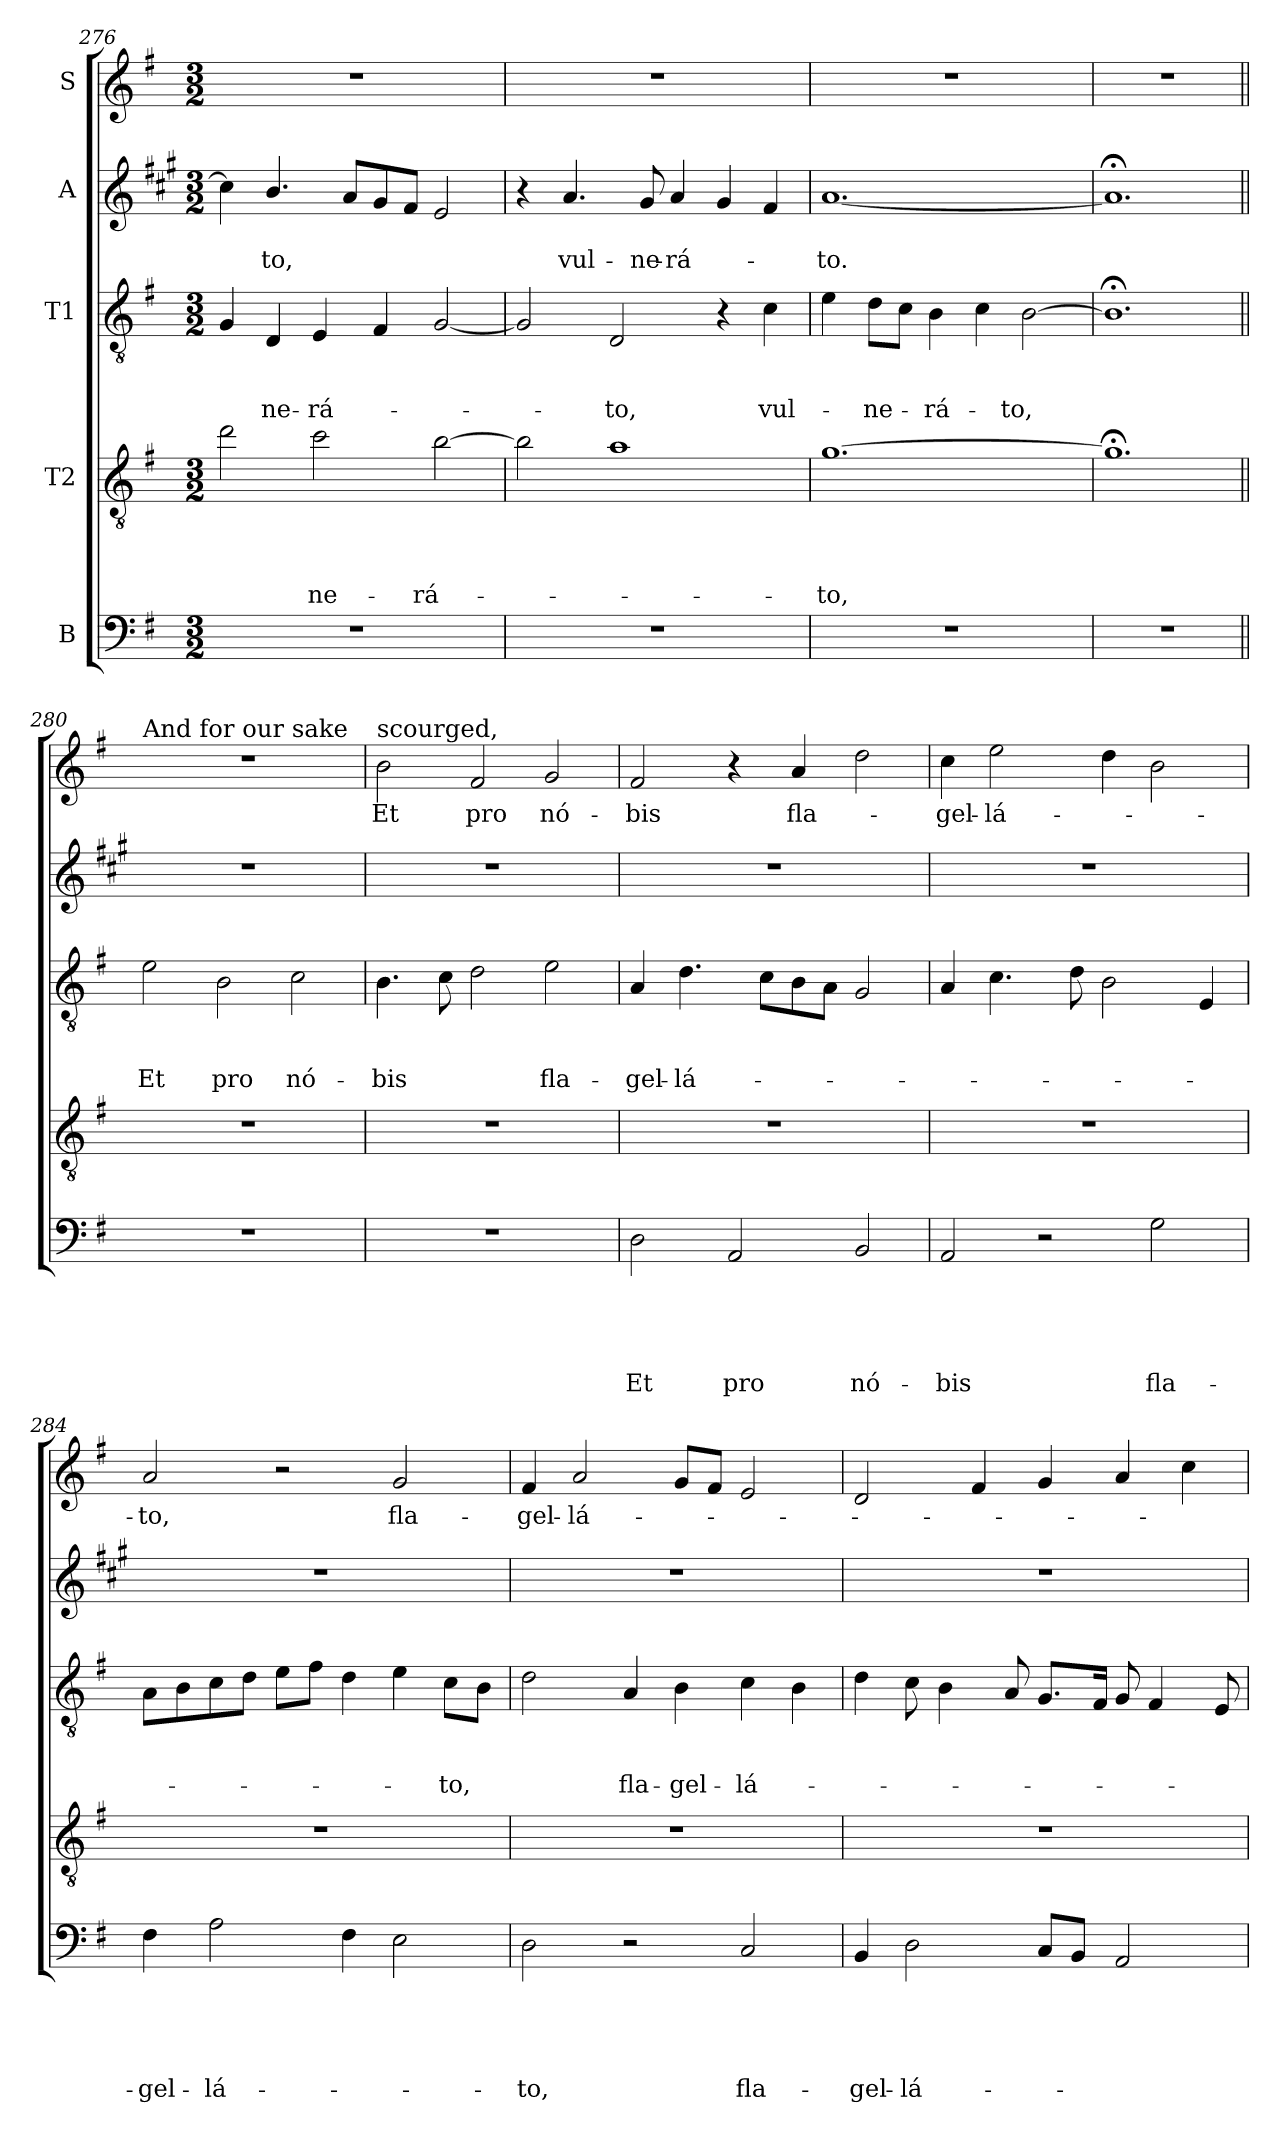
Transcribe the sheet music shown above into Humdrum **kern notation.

**kern	**text	**text	**text	**text	**text	**kern	**text	**text	**text	**text	**kern	**text	**text	**text	**kern	**text	**text	**kern	**text
*part5	*part5	*part5	*part5	*part5	*part5	*part4	*part4	*part4	*part4	*part4	*part3	*part3	*part3	*part3	*part2	*part2	*part2	*part1	*part1
*staff5	*staff5	*staff5	*staff5	*staff5	*staff5	*staff4	*staff4	*staff4	*staff4	*staff4	*staff3	*staff3	*staff3	*staff3	*staff2	*staff2	*staff2	*staff1	*staff1
*I"B	*	*	*	*	*	*I"T2	*	*	*	*	*I"T1	*	*	*	*I"A	*	*	*I"S	*
*clefF4	*	*	*	*	*	*clefGv2	*	*	*	*	*clefGv2	*	*	*	*clefG2	*	*	*clefG2	*
*	*	*	*	*	*	*ITrd8c14	*	*	*	*	*	*	*	*	*ITrd1c2	*	*	*	*
*k[f#]	*	*	*	*	*	*k[f#]	*	*	*	*	*k[f#]	*	*	*	*k[f#]	*	*	*k[f#]	*
*G:	*	*	*	*	*	*G:	*	*	*	*	*G:	*	*	*	*G:	*	*	*G:	*
*M3/2	*	*	*	*	*	*M3/2	*	*	*	*	*M3/2	*	*	*	*M3/2	*	*	*M3/2	*
=276	=276	=276	=276	=276	=276	=276	=276	=276	=276	=276	=276	=276	=276	=276	=276	=276	=276	=276	=276
1.r	.	.	.	.	.	2d\	.	.	.	.	4G/	.	.	.	4b\]	.	.	1.r	.
!	!	!	!	!	!	!	!	!	!	!	!	!	!	!LO:LY:b	!	!	!LO:LY:b	!	!
.	.	.	.	.	.	.	.	.	.	.	4D/	.	.	-ne-	4.a/	.	-to,	.	.
!	!	!	!	!	!	!	!	!	!	!LO:LY:b	!	!	!	!LO:LY:b	!	!	!	!	!
.	.	.	.	.	.	2c\	.	.	.	-ne-	4E/	.	.	-rá-	.	.	.	.	.
.	.	.	.	.	.	.	.	.	.	.	.	.	.	.	8g/L	.	.	.	.
.	.	.	.	.	.	.	.	.	.	.	4F#/	.	.	.	8f#/	.	.	.	.
.	.	.	.	.	.	.	.	.	.	.	.	.	.	.	8e/J	.	.	.	.
!	!	!	!	!	!	!	!	!	!	!LO:LY:b	!	!	!	!	!	!	!	!	!
.	.	.	.	.	.	[2B\	.	.	.	-rá-	[2G/	.	.	.	2d/	.	.	.	.
=277	=277	=277	=277	=277	=277	=277	=277	=277	=277	=277	=277	=277	=277	=277	=277	=277	=277	=277	=277
1.r	.	.	.	.	.	2B\]	.	.	.	.	2G/]	.	.	.	4r	.	.	1.r	.
!	!	!	!	!	!	!	!	!	!	!	!	!	!	!	!	!	!LO:LY:b	!	!
.	.	.	.	.	.	.	.	.	.	.	.	.	.	.	4.g/	.	vul-	.	.
!	!	!	!	!	!	!	!	!	!	!	!	!	!	!LO:LY:b	!	!	!	!	!
.	.	.	.	.	.	1A	.	.	.	.	2D/	.	.	-to,	.	.	.	.	.
!	!	!	!	!	!	!	!	!	!	!	!	!	!	!	!	!	!LO:LY:b	!	!
.	.	.	.	.	.	.	.	.	.	.	.	.	.	.	8f#/	.	-ne-	.	.
!	!	!	!	!	!	!	!	!	!	!	!	!	!	!	!	!	!LO:LY:b	!	!
.	.	.	.	.	.	.	.	.	.	.	.	.	.	.	4g/	.	-rá-	.	.
.	.	.	.	.	.	.	.	.	.	.	4r	.	.	.	4f#/	.	.	.	.
!	!	!	!	!	!	!	!	!	!	!	!	!	!	!LO:LY:b	!	!	!	!	!
.	.	.	.	.	.	.	.	.	.	.	4c\	.	.	vul-	4e/	.	.	.	.
=278	=278	=278	=278	=278	=278	=278	=278	=278	=278	=278	=278	=278	=278	=278	=278	=278	=278	=278	=278
!	!	!	!	!	!	!	!	!	!	!LO:LY:b	!	!	!	!	!	!	!LO:LY:b	!	!
1.r	.	.	.	.	.	[1.G	.	.	.	-to,	4e\	.	.	.	[1.g	.	-to.	1.r	.
!	!	!	!	!	!	!	!	!	!	!	!	!	!	!LO:LY:b	!	!	!	!	!
.	.	.	.	.	.	.	.	.	.	.	8d\L	.	.	-ne-	.	.	.	.	.
.	.	.	.	.	.	.	.	.	.	.	8c\J	.	.	.	.	.	.	.	.
!	!	!	!	!	!	!	!	!	!	!	!	!	!	!LO:LY:b	!	!	!	!	!
.	.	.	.	.	.	.	.	.	.	.	4B\	.	.	-rá-	.	.	.	.	.
.	.	.	.	.	.	.	.	.	.	.	4c\	.	.	.	.	.	.	.	.
!	!	!	!	!	!	!	!	!	!	!	!	!	!	!LO:LY:b	!	!	!	!	!
.	.	.	.	.	.	.	.	.	.	.	[2B\	.	.	-to,	.	.	.	.	.
!!LO:LB:g=z
=279	=279	=279	=279	=279	=279	=279	=279	=279	=279	=279	=279	=279	=279	=279	=279	=279	=279	=279	=279
1.r	.	.	.	.	.	1.G;]	.	.	.	.	1.B;<]	.	.	.	1.g;]	.	.	1.r	.
=280||	=280||	=280||	=280||	=280||	=280||	=280||	=280||	=280||	=280||	=280||	=280||	=280||	=280||	=280||	=280||	=280||	=280||	=280||	=280||
!	!	!	!	!	!	!	!	!	!	!	!	!	!	!	!	!	!	!LO:TX:a:t=And for our sake	!
!	!	!	!	!	!	!	!	!	!	!	!	!	!	!LO:LY:b	!	!	!	!	!
1.r	.	.	.	.	.	1.r	.	.	.	.	2e\	.	.	Et	1.r	.	.	1.r	.
!	!	!	!	!	!	!	!	!	!	!	!	!	!	!LO:LY:b	!	!	!	!	!
.	.	.	.	.	.	.	.	.	.	.	2B\	.	.	pro	.	.	.	.	.
!	!	!	!	!	!	!	!	!	!	!	!	!	!	!LO:LY:b	!	!	!	!	!
.	.	.	.	.	.	.	.	.	.	.	2c\	.	.	nó-	.	.	.	.	.
=281	=281	=281	=281	=281	=281	=281	=281	=281	=281	=281	=281	=281	=281	=281	=281	=281	=281	=281	=281
!	!	!	!	!	!	!	!	!	!	!	!	!	!	!	!	!	!	!LO:TX:a:t=scourged,	!
!	!	!	!	!	!	!	!	!	!	!	!	!	!	!LO:LY:b	!	!	!	!	!LO:LY:b
1.r	.	.	.	.	.	1.r	.	.	.	.	4.B\	.	.	-bis	1.r	.	.	2b\	Et
.	.	.	.	.	.	.	.	.	.	.	8c\	.	.	.	.	.	.	.	.
!	!	!	!	!	!	!	!	!	!	!	!	!	!	!	!	!	!	!	!LO:LY:b
.	.	.	.	.	.	.	.	.	.	.	2d\	.	.	.	.	.	.	2f#/	pro
!	!	!	!	!	!	!	!	!	!	!	!	!	!	!LO:LY:b	!	!	!	!	!LO:LY:b
.	.	.	.	.	.	.	.	.	.	.	2e\	.	.	fla-	.	.	.	2g/	nó-
=282	=282	=282	=282	=282	=282	=282	=282	=282	=282	=282	=282	=282	=282	=282	=282	=282	=282	=282	=282
!	!	!	!	!	!LO:LY:b	!	!	!	!	!	!	!	!	!LO:LY:b	!	!	!	!	!LO:LY:b
2D\	.	.	.	.	Et	1.r	.	.	.	.	4A/	.	.	-gel-	1.r	.	.	2f#/	-bis
!	!	!	!	!	!	!	!	!	!	!	!	!	!	!LO:LY:b	!	!	!	!	!
.	.	.	.	.	.	.	.	.	.	.	4.d\	.	.	-lá-	.	.	.	.	.
!	!	!	!	!	!LO:LY:b	!	!	!	!	!	!	!	!	!	!	!	!	!	!
2AA/	.	.	.	.	pro	.	.	.	.	.	.	.	.	.	.	.	.	4r	.
.	.	.	.	.	.	.	.	.	.	.	8c\L	.	.	.	.	.	.	.	.
!	!	!	!	!	!	!	!	!	!	!	!	!	!	!	!	!	!	!	!LO:LY:b
.	.	.	.	.	.	.	.	.	.	.	8B\	.	.	.	.	.	.	4a/	fla-
.	.	.	.	.	.	.	.	.	.	.	8A\J	.	.	.	.	.	.	.	.
!	!	!	!	!	!LO:LY:b	!	!	!	!	!	!	!	!	!	!	!	!	!	!
2BB/	.	.	.	.	nó-	.	.	.	.	.	2G/	.	.	.	.	.	.	2dd\	.
=283	=283	=283	=283	=283	=283	=283	=283	=283	=283	=283	=283	=283	=283	=283	=283	=283	=283	=283	=283
!	!	!	!	!	!LO:LY:b	!	!	!	!	!	!	!	!	!	!	!	!	!	!LO:LY:b
2AA/	.	.	.	.	-bis	1.r	.	.	.	.	4A/	.	.	.	1.r	.	.	4cc\	-gel-
!	!	!	!	!	!	!	!	!	!	!	!	!	!	!	!	!	!	!	!LO:LY:b
.	.	.	.	.	.	.	.	.	.	.	4.c\	.	.	.	.	.	.	2ee\	-lá-
2r	.	.	.	.	.	.	.	.	.	.	.	.	.	.	.	.	.	.	.
.	.	.	.	.	.	.	.	.	.	.	8d\	.	.	.	.	.	.	.	.
.	.	.	.	.	.	.	.	.	.	.	2B\	.	.	.	.	.	.	4dd\	.
!	!	!	!	!	!LO:LY:b	!	!	!	!	!	!	!	!	!	!	!	!	!	!
2G\	.	.	.	.	fla-	.	.	.	.	.	.	.	.	.	.	.	.	2b\	.
.	.	.	.	.	.	.	.	.	.	.	4E/	.	.	.	.	.	.	.	.
!!LO:PB:g=z
=284	=284	=284	=284	=284	=284	=284	=284	=284	=284	=284	=284	=284	=284	=284	=284	=284	=284	=284	=284
!	!	!	!	!	!LO:LY:b	!	!	!	!	!	!	!	!	!	!	!	!	!	!LO:LY:b
4F#\	.	.	.	.	-gel-	1.r	.	.	.	.	8A\L	.	.	.	1.r	.	.	2a/	-to,
.	.	.	.	.	.	.	.	.	.	.	8B\	.	.	.	.	.	.	.	.
!	!	!	!	!	!LO:LY:b	!	!	!	!	!	!	!	!	!	!	!	!	!	!
2A\	.	.	.	.	-lá-	.	.	.	.	.	8c\	.	.	.	.	.	.	.	.
.	.	.	.	.	.	.	.	.	.	.	8d\J	.	.	.	.	.	.	.	.
.	.	.	.	.	.	.	.	.	.	.	8e\L	.	.	.	.	.	.	2r	.
.	.	.	.	.	.	.	.	.	.	.	8f#\J	.	.	.	.	.	.	.	.
4F#\	.	.	.	.	.	.	.	.	.	.	4d\	.	.	.	.	.	.	.	.
!	!	!	!	!	!	!	!	!	!	!	!	!	!	!	!	!	!	!	!LO:LY:b
2E\	.	.	.	.	.	.	.	.	.	.	4e\	.	.	.	.	.	.	2g/	fla-
!	!	!	!	!	!	!	!	!	!	!	!	!	!	!LO:LY:b	!	!	!	!	!
.	.	.	.	.	.	.	.	.	.	.	8c\L	.	.	-to,	.	.	.	.	.
.	.	.	.	.	.	.	.	.	.	.	8B\J	.	.	.	.	.	.	.	.
=285	=285	=285	=285	=285	=285	=285	=285	=285	=285	=285	=285	=285	=285	=285	=285	=285	=285	=285	=285
!	!	!	!	!	!LO:LY:b	!	!	!	!	!	!	!	!	!	!	!	!	!	!LO:LY:b
2D\	.	.	.	.	-to,	1.r	.	.	.	.	2d\	.	.	.	1.r	.	.	4f#/	-gel-
!	!	!	!	!	!	!	!	!	!	!	!	!	!	!	!	!	!	!	!LO:LY:b
.	.	.	.	.	.	.	.	.	.	.	.	.	.	.	.	.	.	2a/	-lá-
!	!	!	!	!	!	!	!	!	!	!	!	!	!	!LO:LY:b	!	!	!	!	!
2r	.	.	.	.	.	.	.	.	.	.	4A/	.	.	fla-	.	.	.	.	.
!	!	!	!	!	!	!	!	!	!	!	!	!	!	!LO:LY:b	!	!	!	!	!
.	.	.	.	.	.	.	.	.	.	.	4B\	.	.	-gel-	.	.	.	8g/L	.
.	.	.	.	.	.	.	.	.	.	.	.	.	.	.	.	.	.	8f#/J	.
!	!	!	!	!	!LO:LY:b	!	!	!	!	!	!	!	!	!LO:LY:b	!	!	!	!	!
2C/	.	.	.	.	fla-	.	.	.	.	.	4c\	.	.	-lá-	.	.	.	2e/	.
.	.	.	.	.	.	.	.	.	.	.	4B\	.	.	.	.	.	.	.	.
=286	=286	=286	=286	=286	=286	=286	=286	=286	=286	=286	=286	=286	=286	=286	=286	=286	=286	=286	=286
!	!	!	!	!	!LO:LY:b	!	!	!	!	!	!	!	!	!	!	!	!	!	!
4BB/	.	.	.	.	-gel-	1.r	.	.	.	.	4d\	.	.	.	1.r	.	.	2d/	.
!	!	!	!	!	!LO:LY:b	!	!	!	!	!	!	!	!	!	!	!	!	!	!
2D\	.	.	.	.	-lá-	.	.	.	.	.	8c\	.	.	.	.	.	.	.	.
.	.	.	.	.	.	.	.	.	.	.	4B\	.	.	.	.	.	.	.	.
.	.	.	.	.	.	.	.	.	.	.	.	.	.	.	.	.	.	4f#/	.
.	.	.	.	.	.	.	.	.	.	.	8A/	.	.	.	.	.	.	.	.
8C/L	.	.	.	.	.	.	.	.	.	.	8.G/L	.	.	.	.	.	.	4g/	.
8BB/J	.	.	.	.	.	.	.	.	.	.	.	.	.	.	.	.	.	.	.
.	.	.	.	.	.	.	.	.	.	.	16F#/Jk	.	.	.	.	.	.	.	.
2AA/	.	.	.	.	.	.	.	.	.	.	8G/	.	.	.	.	.	.	4a/	.
.	.	.	.	.	.	.	.	.	.	.	4F#/	.	.	.	.	.	.	.	.
.	.	.	.	.	.	.	.	.	.	.	.	.	.	.	.	.	.	4cc\	.
.	.	.	.	.	.	.	.	.	.	.	8E/	.	.	.	.	.	.	.	.
=	=	=	=	=	=	=	=	=	=	=	=	=	=	=	=	=	=	=	=
*-	*-	*-	*-	*-	*-	*-	*-	*-	*-	*-	*-	*-	*-	*-	*-	*-	*-	*-	*-
